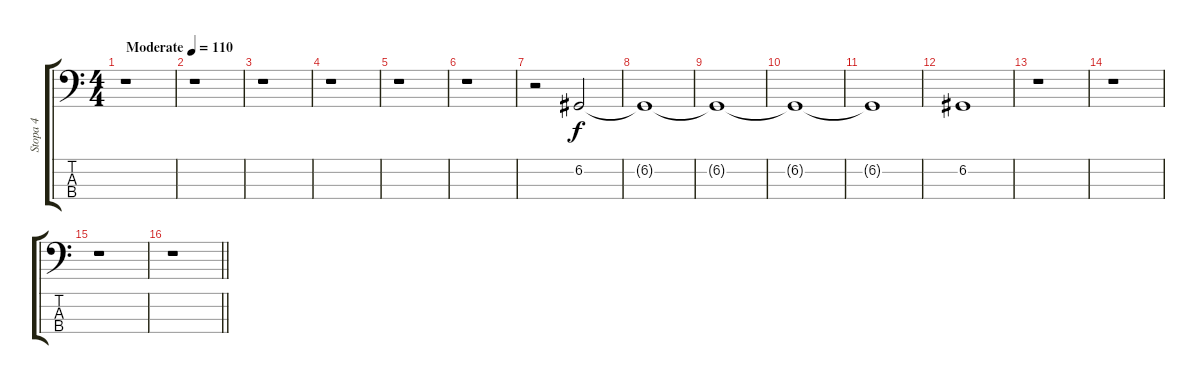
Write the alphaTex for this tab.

\track ("Stopa 4" "Stopa 4") {instrument frenchhorn}
\staff {score tabs}
\tuning (G2 D2 A1 E1) {hide}
\ts (4 4)
\tempo (110 "Moderate")
\clef f4
\ks c
r.1{dy f instrument frenchhorn} |
r.1 |
r.1 |
r.1 |
r.1 |
r.1 |
r.2 6.2.2 |
6.2{t}.1 |
6.2{t}.1 |
6.2{t}.1{volume 0} |
6.2{t}.1 |
6.2.1{volume 14} |
r.1 |
r.1 |
r.1 |
\barLineRight lightlight
r.1{volume 14}
